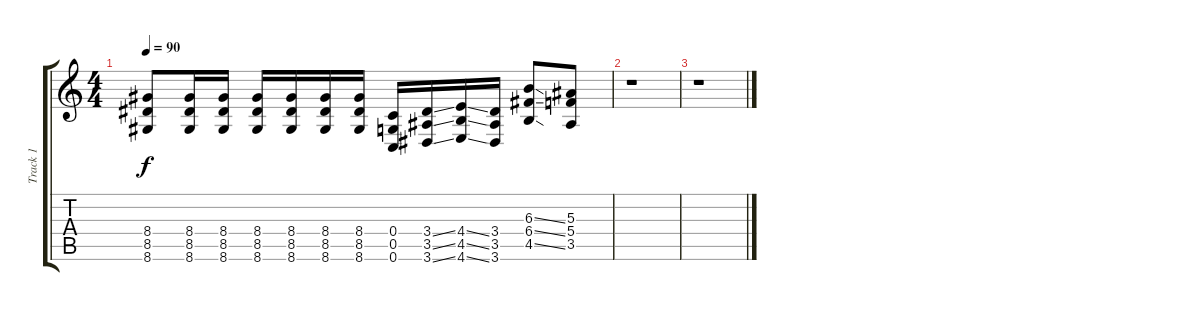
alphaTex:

\track ("Track 1" "Track 1") {instrument distortionguitar}
\staff {score tabs}
\tuning (D4 A3 F3 C3 G2 C2) {hide}
\ts (4 4)
\tempo 90
\clef g2
\ks c
(8.4 8.5 8.6).8{dy f} (8.4 8.5 8.6).16 (8.4 8.5 8.6).16 (8.4 8.5 8.6).16 (8.4 8.5 8.6).16 (8.4 8.5 8.6).16 (8.4 8.5 8.6).16 (0.4 0.5 0.6).16 (3.4{ss} 3.5{ss} 3.6{ss}).16 (4.4{ss} 4.5{ss} 4.6{ss}).16 (3.4 3.5 3.6).16 (6.3{ss} 6.4{ss} 4.5{ss}).8 (5.3 5.4 3.5).8 |
r.1 |
r.1
